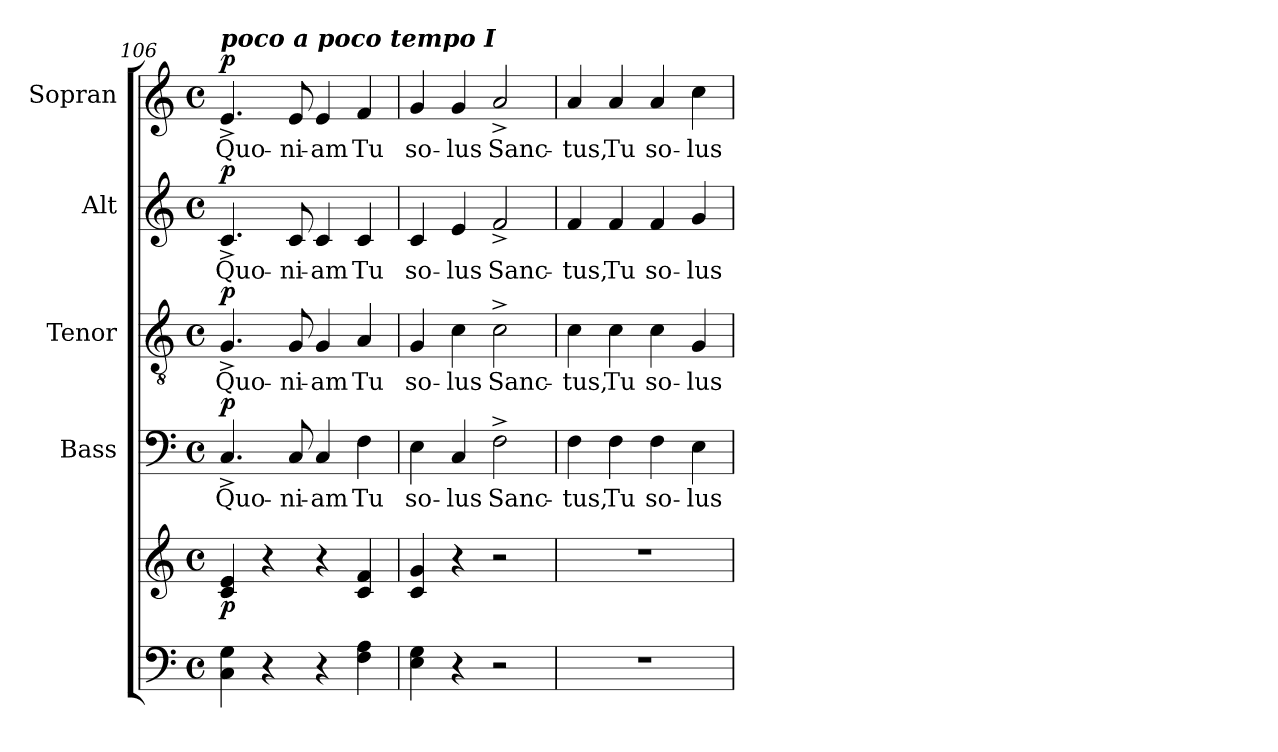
**kern	**kern	**dynam	**kern	**text	**dynam	**kern	**text	**dynam	**kern	**text	**dynam	**kern	**text	**dynam
*part5	*part5	*part5	*part4	*part4	*part4	*part3	*part3	*part3	*part2	*part2	*part2	*part1	*part1	*part1
*staff6	*staff5	*staff5/6	*staff4	*staff4	*staff4	*staff3	*staff3	*staff3	*staff2	*staff2	*staff2	*staff1	*staff1	*staff1
*	*	*	*I"Bass	*	*	*I"Tenor	*	*	*I"Alt	*	*	*I"Sopran	*	*
*	*	*	*I'B.	*	*	*I'T.	*	*	*I'A.	*	*	*I'S.	*	*
!!LO:LB:g=z
*clefF4	*clefG2	*	*clefF4	*	*	*clefGv2	*	*	*clefG2	*	*	*clefG2	*	*
*k[]	*k[]	*	*k[]	*	*	*k[]	*	*	*k[]	*	*	*k[]	*	*
*C:	*C:	*	*C:	*	*	*C:	*	*	*C:	*	*	*C:	*	*
*M4/4	*M4/4	*	*M4/4	*	*	*M4/4	*	*	*M4/4	*	*	*M4/4	*	*
*met(c)	*met(c)	*	*met(c)	*	*	*met(c)	*	*	*met(c)	*	*	*met(c)	*	*
=106	=106	=106	=106	=106	=106	=106	=106	=106	=106	=106	=106	=106	=106	=106
!	!	!	!	!	!	!	!	!	!	!	!	!LO:TX:a:Bi:t=poco a poco tempo I	!	!
!	!	!LO:DY:b	!	!LO:LY:b	!LO:DY:a	!	!LO:LY:b	!LO:DY:a	!	!LO:LY:b	!LO:DY:a	!	!LO:LY:b	!LO:DY:a
4C\ 4G\	4c/ 4e/	p	4.C^>/	Quo-	p	4.G^>/	Quo-	p	4.c^>/	Quo-	p	4.e^>/	Quo-	p
4r	4r	.	.	.	.	.	.	.	.	.	.	.	.	.
!	!	!	!	!LO:LY:b	!	!	!LO:LY:b	!	!	!LO:LY:b	!	!	!LO:LY:b	!
.	.	.	8C/	-ni-	.	8G/	-ni-	.	8c/	-ni-	.	8e/	-ni-	.
!	!	!	!	!LO:LY:b	!	!	!LO:LY:b	!	!	!LO:LY:b	!	!	!LO:LY:b	!
4r	4r	.	4C/	-am	.	4G/	-am	.	4c/	-am	.	4e/	-am	.
!	!	!	!	!LO:LY:b	!	!	!LO:LY:b	!	!	!LO:LY:b	!	!	!LO:LY:b	!
4F\ 4A\	4c/ 4f/	.	4F\	Tu	.	4A/	Tu	.	4c/	Tu	.	4f/	Tu	.
=107	=107	=107	=107	=107	=107	=107	=107	=107	=107	=107	=107	=107	=107	=107
!	!	!	!	!LO:LY:b	!	!	!LO:LY:b	!	!	!LO:LY:b	!	!	!LO:LY:b	!
4E\ 4G\	4c/ 4g/	.	4E\	so-	.	4G/	so-	.	4c/	so-	.	4g/	so-	.
!	!	!	!	!LO:LY:b	!	!	!LO:LY:b	!	!	!LO:LY:b	!	!	!LO:LY:b	!
4r	4r	.	4C/	-lus	.	4c\	-lus	.	4e/	-lus	.	4g/	-lus	.
!	!	!	!	!LO:LY:b	!	!	!LO:LY:b	!	!	!LO:LY:b	!	!	!LO:LY:b	!
2r	2r	.	2F^>\	Sanc-	.	2c^>\	Sanc-	.	2f^>/	Sanc-	.	2a^>/	Sanc-	.
=108	=108	=108	=108	=108	=108	=108	=108	=108	=108	=108	=108	=108	=108	=108
!	!	!	!	!LO:LY:b	!	!	!LO:LY:b	!	!	!LO:LY:b	!	!	!LO:LY:b	!
1r	1r	.	4F\	-tus,	.	4c\	-tus,	.	4f/	-tus,	.	4a/	-tus,	.
!	!	!	!	!LO:LY:b	!	!	!LO:LY:b	!	!	!LO:LY:b	!	!	!LO:LY:b	!
.	.	.	4F\	Tu	.	4c\	Tu	.	4f/	Tu	.	4a/	Tu	.
!	!	!	!	!LO:LY:b	!	!	!LO:LY:b	!	!	!LO:LY:b	!	!	!LO:LY:b	!
.	.	.	4F\	so-	.	4c\	so-	.	4f/	so-	.	4a/	so-	.
!	!	!	!	!LO:LY:b	!	!	!LO:LY:b	!	!	!LO:LY:b	!	!	!LO:LY:b	!
.	.	.	4E\	-lus	.	4G/	-lus	.	4g/	-lus	.	4cc\	-lus	.
=	=	=	=	=	=	=	=	=	=	=	=	=	=	=
*-	*-	*-	*-	*-	*-	*-	*-	*-	*-	*-	*-	*-	*-	*-
